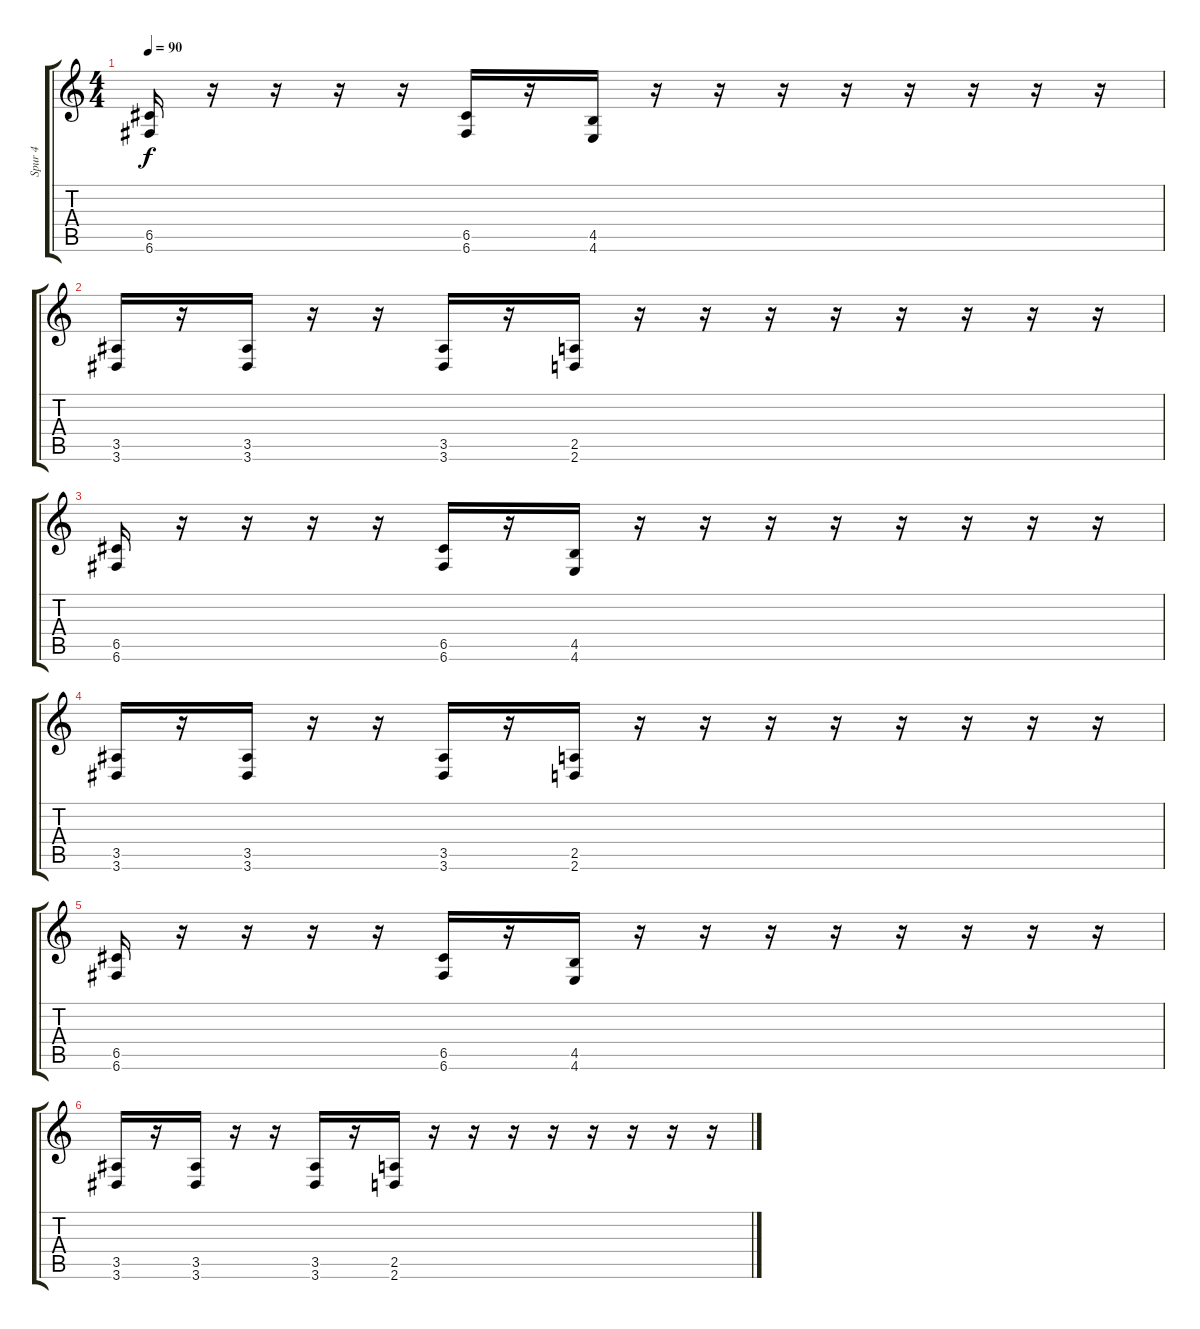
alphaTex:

\track ("Spur 4" "Spur 4") {instrument distortionguitar}
\staff {score tabs}
\tuning (D4 A3 F3 C3 G2 C2) {hide}
\ts (4 4)
\tempo 90
\clef g2
\ks c
(6.5 6.6).16{dy f} r.16 r.16 r.16 r.16 (6.5 6.6).16 r.16 (4.5 4.6).16 r.16 r.16 r.16 r.16 r.16 r.16 r.16 r.16 |
(3.5 3.6).16 r.16 (3.5 3.6).16 r.16 r.16 (3.5 3.6).16 r.16 (2.5 2.6).16 r.16 r.16 r.16 r.16 r.16 r.16 r.16 r.16 |
(6.5 6.6).16 r.16 r.16 r.16 r.16 (6.5 6.6).16 r.16 (4.5 4.6).16 r.16 r.16 r.16 r.16 r.16 r.16 r.16 r.16 |
(3.5 3.6).16 r.16 (3.5 3.6).16 r.16 r.16 (3.5 3.6).16 r.16 (2.5 2.6).16 r.16 r.16 r.16 r.16 r.16 r.16 r.16 r.16 |
(6.5 6.6).16 r.16 r.16 r.16 r.16 (6.5 6.6).16 r.16 (4.5 4.6).16 r.16 r.16 r.16 r.16 r.16 r.16 r.16 r.16 |
(3.5 3.6).16 r.16 (3.5 3.6).16 r.16 r.16 (3.5 3.6).16 r.16 (2.5 2.6).16 r.16 r.16 r.16 r.16 r.16 r.16 r.16 r.16
